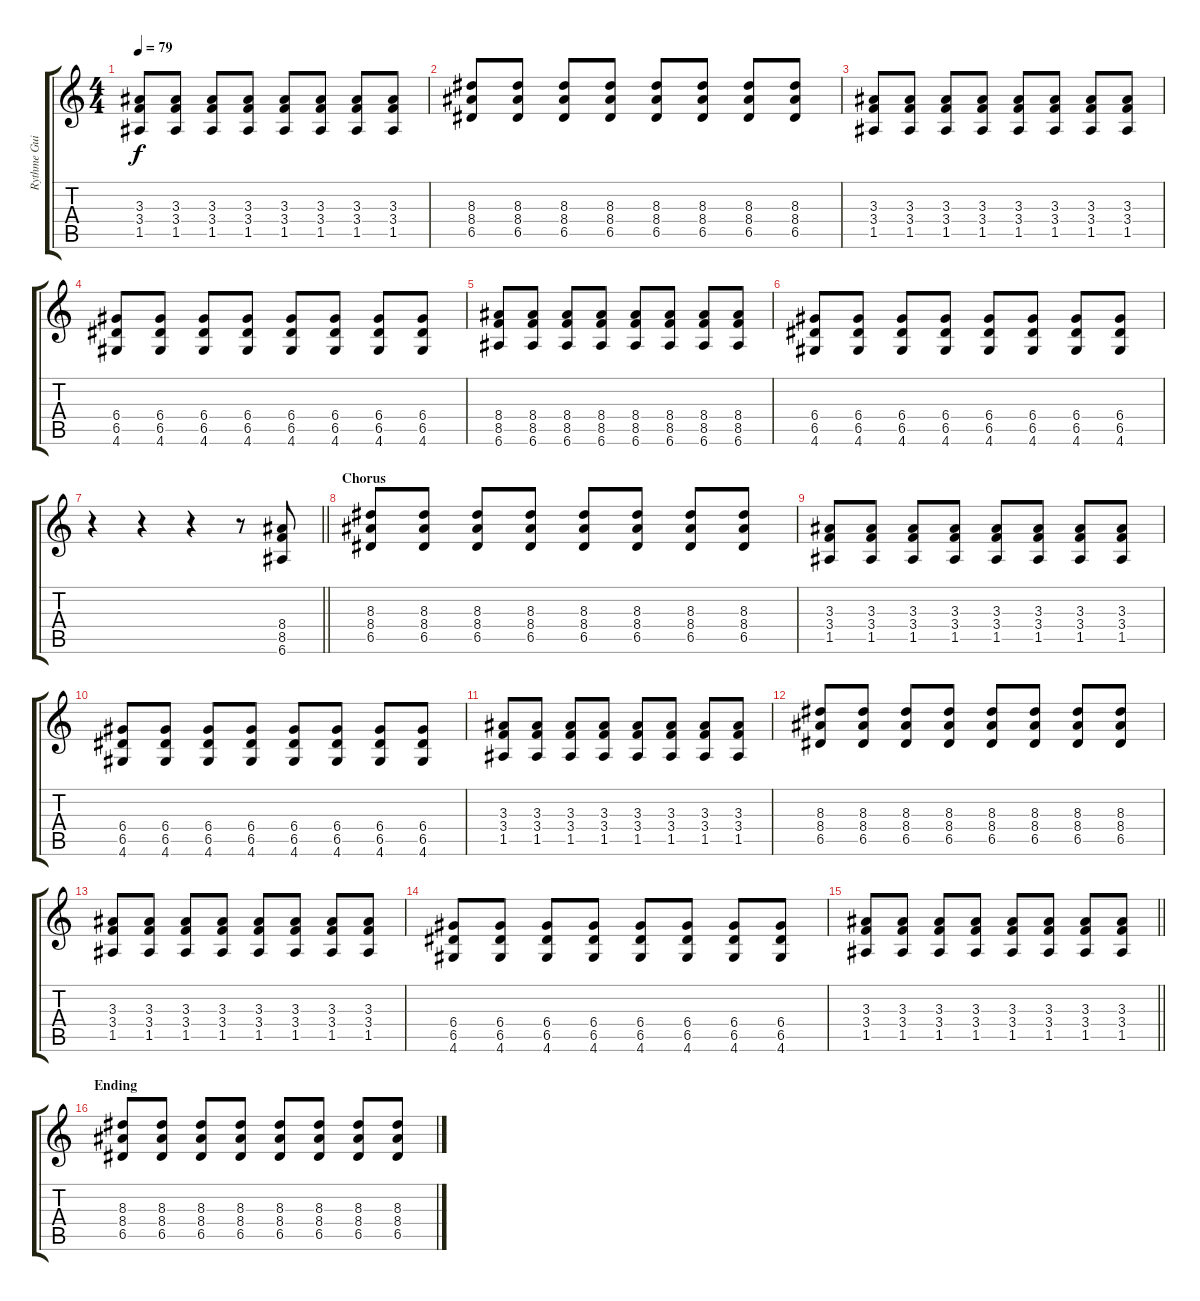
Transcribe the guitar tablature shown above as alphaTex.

\track ("Rythme Guitar Right" "Rythme Gui") {instrument distortionguitar}
\staff {score tabs}
\tuning (E4 B3 G3 D3 A2 E2) {hide}
\ts (4 4)
\tempo 79
\clef g2
\ks c
(3.3 3.4 1.5).8{dy f} (3.3 3.4 1.5).8 (3.3 3.4 1.5).8 (3.3 3.4 1.5).8 (3.3 3.4 1.5).8 (3.3 3.4 1.5).8 (3.3 3.4 1.5).8 (3.3 3.4 1.5).8 |
(8.3 8.4 6.5).8 (8.3 8.4 6.5).8 (8.3 8.4 6.5).8 (8.3 8.4 6.5).8 (8.3 8.4 6.5).8 (8.3 8.4 6.5).8 (8.3 8.4 6.5).8 (8.3 8.4 6.5).8 |
(3.3 3.4 1.5).8 (3.3 3.4 1.5).8 (3.3 3.4 1.5).8 (3.3 3.4 1.5).8 (3.3 3.4 1.5).8 (3.3 3.4 1.5).8 (3.3 3.4 1.5).8 (3.3 3.4 1.5).8 |
(6.4 6.5 4.6).8 (6.4 6.5 4.6).8 (6.4 6.5 4.6).8 (6.4 6.5 4.6).8 (6.4 6.5 4.6).8 (6.4 6.5 4.6).8 (6.4 6.5 4.6).8 (6.4 6.5 4.6).8 |
(8.4 8.5 6.6).8 (8.4 8.5 6.6).8 (8.4 8.5 6.6).8 (8.4 8.5 6.6).8 (8.4 8.5 6.6).8 (8.4 8.5 6.6).8 (8.4 8.5 6.6).8 (8.4 8.5 6.6).8 |
(6.4 6.5 4.6).8 (6.4 6.5 4.6).8 (6.4 6.5 4.6).8 (6.4 6.5 4.6).8 (6.4 6.5 4.6).8 (6.4 6.5 4.6).8 (6.4 6.5 4.6).8 (6.4 6.5 4.6).8 |
\barLineRight lightlight
r.4 r.4 r.4 r.8 (8.4 8.5 6.6).8 |
\section ("" "Chorus")
(8.3 8.4 6.5).8 (8.3 8.4 6.5).8 (8.3 8.4 6.5).8 (8.3 8.4 6.5).8 (8.3 8.4 6.5).8 (8.3 8.4 6.5).8 (8.3 8.4 6.5).8 (8.3 8.4 6.5).8 |
(3.3 3.4 1.5).8 (3.3 3.4 1.5).8 (3.3 3.4 1.5).8 (3.3 3.4 1.5).8 (3.3 3.4 1.5).8 (3.3 3.4 1.5).8 (3.3 3.4 1.5).8 (3.3 3.4 1.5).8 |
(6.4 6.5 4.6).8 (6.4 6.5 4.6).8 (6.4 6.5 4.6).8 (6.4 6.5 4.6).8 (6.4 6.5 4.6).8 (6.4 6.5 4.6).8 (6.4 6.5 4.6).8 (6.4 6.5 4.6).8 |
(3.3 3.4 1.5).8 (3.3 3.4 1.5).8 (3.3 3.4 1.5).8 (3.3 3.4 1.5).8 (3.3 3.4 1.5).8 (3.3 3.4 1.5).8 (3.3 3.4 1.5).8 (3.3 3.4 1.5).8 |
(8.3 8.4 6.5).8 (8.3 8.4 6.5).8 (8.3 8.4 6.5).8 (8.3 8.4 6.5).8 (8.3 8.4 6.5).8 (8.3 8.4 6.5).8 (8.3 8.4 6.5).8 (8.3 8.4 6.5).8 |
(3.3 3.4 1.5).8 (3.3 3.4 1.5).8 (3.3 3.4 1.5).8 (3.3 3.4 1.5).8 (3.3 3.4 1.5).8 (3.3 3.4 1.5).8 (3.3 3.4 1.5).8 (3.3 3.4 1.5).8 |
(6.4 6.5 4.6).8 (6.4 6.5 4.6).8 (6.4 6.5 4.6).8 (6.4 6.5 4.6).8 (6.4 6.5 4.6).8 (6.4 6.5 4.6).8 (6.4 6.5 4.6).8 (6.4 6.5 4.6).8 |
\barLineRight lightlight
(3.3 3.4 1.5).8 (3.3 3.4 1.5).8 (3.3 3.4 1.5).8 (3.3 3.4 1.5).8 (3.3 3.4 1.5).8 (3.3 3.4 1.5).8 (3.3 3.4 1.5).8 (3.3 3.4 1.5).8 |
\section ("" "Ending")
(8.3 8.4 6.5).8 (8.3 8.4 6.5).8 (8.3 8.4 6.5).8 (8.3 8.4 6.5).8 (8.3 8.4 6.5).8 (8.3 8.4 6.5).8 (8.3 8.4 6.5).8 (8.3 8.4 6.5).8
